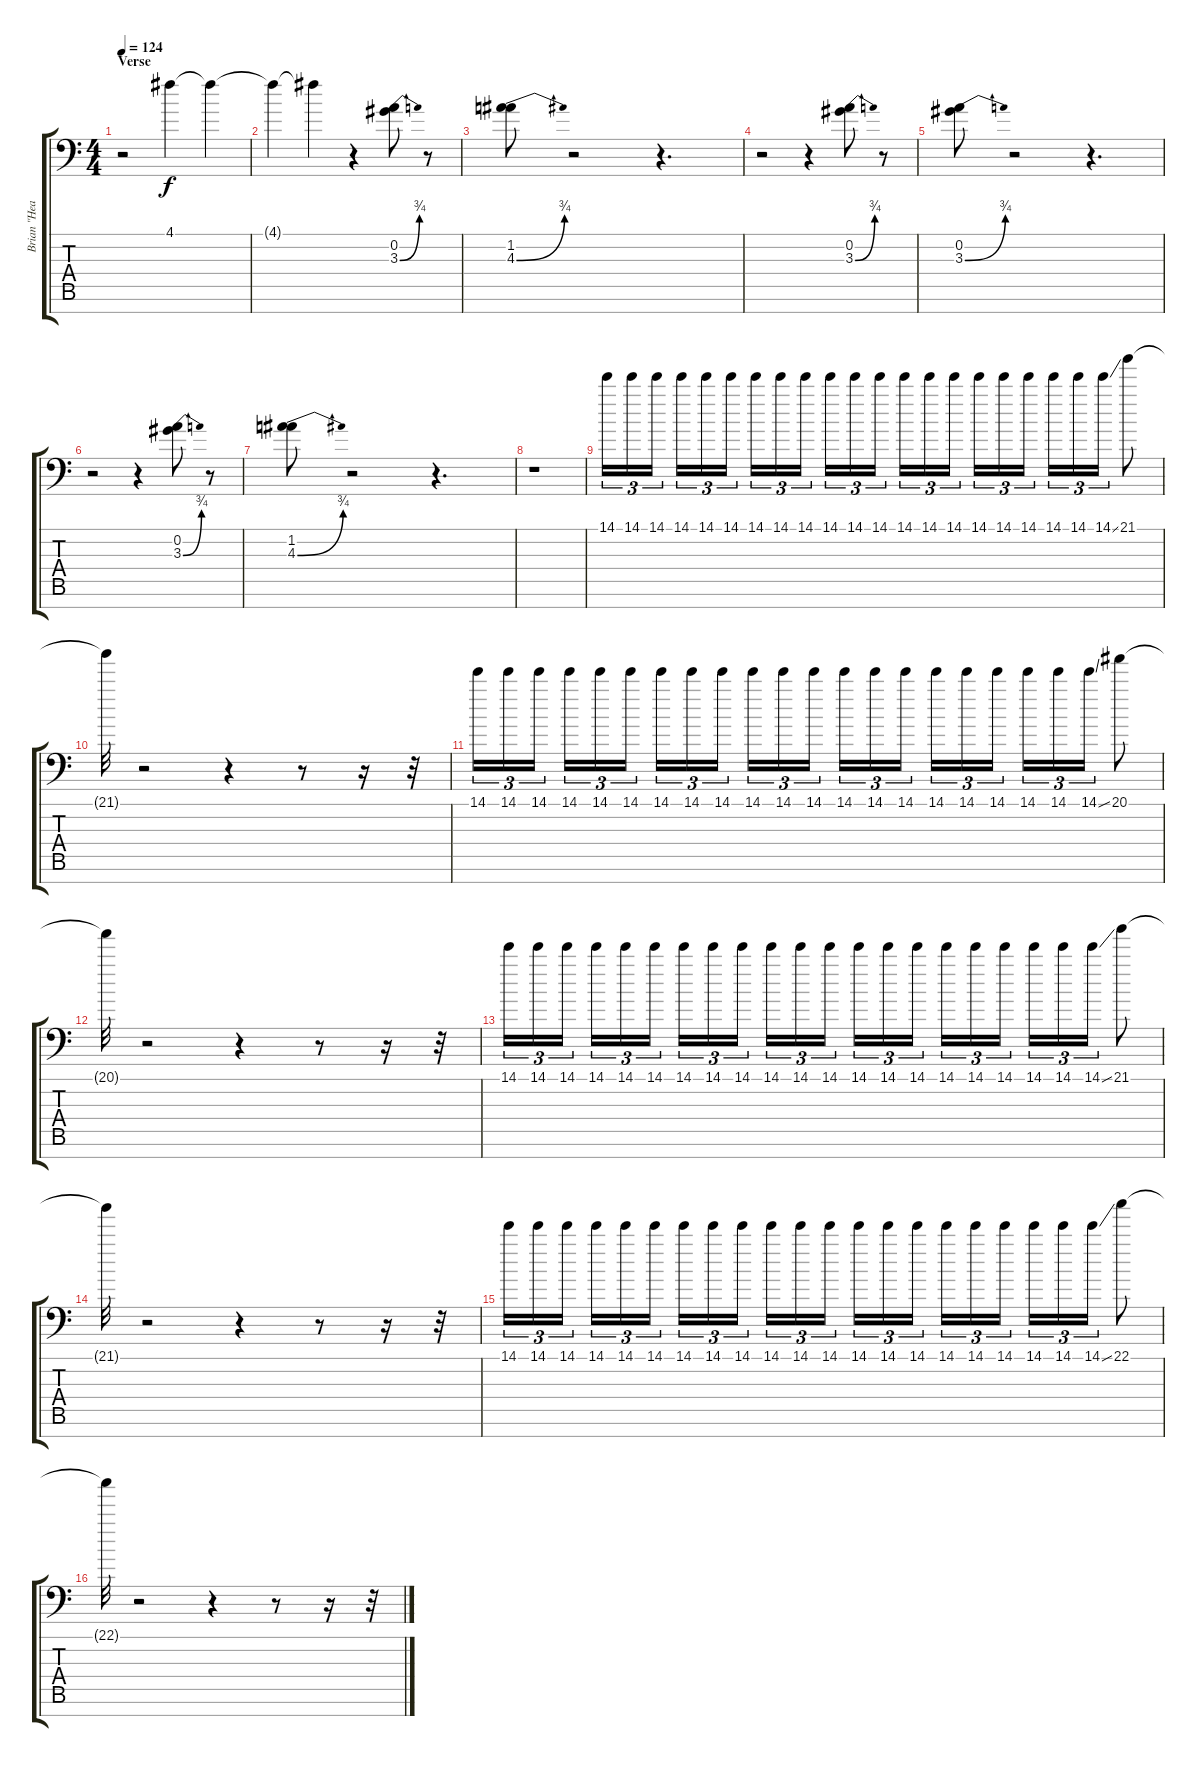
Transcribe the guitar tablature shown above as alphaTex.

\track ("Brian \"Head\" Welch" "Brian \"Hea") {instrument distortionguitar}
\staff {score tabs}
\tuning (D4 A3 F3 C3 G2 D2 A1) {hide}
\ts (4 4)
\section ("" "Verse")
\tempo 124
\clef f4
\ks c
r.2{dy f} 4.1.4{volume 2 instrument violin} 4.1{t}.4{volume 4} |
4.1{t}.4{volume 6} 4.1{t}.4{volume 8} r.4 (0.2 3.3{be (bend 0 0 60 3)}).8{volume 13 instrument distortionguitar} r.8 |
(1.2 4.3{be (bend 0 0 60 3)}).8 r.2 r.4{d} |
r.2 r.4 (0.2 3.3{be (bend 0 0 60 3)}).8 r.8 |
(0.2 3.3{be (bend 0 0 60 3)}).8 r.2 r.4{d} |
r.2 r.4 (0.2 3.3{be (bend 0 0 60 3)}).8 r.8 |
(1.2 4.3{be (bend 0 0 60 3)}).8 r.2 r.4{d} |
r.1 |
14.1.16{tu (3 2)} 14.1.16{tu (3 2)} 14.1.16{tu (3 2)} 14.1.16{tu (3 2)} 14.1.16{tu (3 2)} 14.1.16{tu (3 2)} 14.1.16{tu (3 2)} 14.1.16{tu (3 2)} 14.1.16{tu (3 2)} 14.1.16{tu (3 2)} 14.1.16{tu (3 2)} 14.1.16{tu (3 2)} 14.1.16{tu (3 2)} 14.1.16{tu (3 2)} 14.1.16{tu (3 2)} 14.1.16{tu (3 2)} 14.1.16{tu (3 2)} 14.1.16{tu (3 2)} 14.1.16{tu (3 2)} 14.1.16{tu (3 2)} 14.1{ss}.16{tu (3 2)} 21.1.8 |
21.1{t}.32 r.2 r.4 r.8 r.16 r.32 |
14.1.16{tu (3 2)} 14.1.16{tu (3 2)} 14.1.16{tu (3 2)} 14.1.16{tu (3 2)} 14.1.16{tu (3 2)} 14.1.16{tu (3 2)} 14.1.16{tu (3 2)} 14.1.16{tu (3 2)} 14.1.16{tu (3 2)} 14.1.16{tu (3 2)} 14.1.16{tu (3 2)} 14.1.16{tu (3 2)} 14.1.16{tu (3 2)} 14.1.16{tu (3 2)} 14.1.16{tu (3 2)} 14.1.16{tu (3 2)} 14.1.16{tu (3 2)} 14.1.16{tu (3 2)} 14.1.16{tu (3 2)} 14.1.16{tu (3 2)} 14.1{ss}.16{tu (3 2)} 20.1.8 |
20.1{t}.32 r.2 r.4 r.8 r.16 r.32 |
14.1.16{tu (3 2)} 14.1.16{tu (3 2)} 14.1.16{tu (3 2)} 14.1.16{tu (3 2)} 14.1.16{tu (3 2)} 14.1.16{tu (3 2)} 14.1.16{tu (3 2)} 14.1.16{tu (3 2)} 14.1.16{tu (3 2)} 14.1.16{tu (3 2)} 14.1.16{tu (3 2)} 14.1.16{tu (3 2)} 14.1.16{tu (3 2)} 14.1.16{tu (3 2)} 14.1.16{tu (3 2)} 14.1.16{tu (3 2)} 14.1.16{tu (3 2)} 14.1.16{tu (3 2)} 14.1.16{tu (3 2)} 14.1.16{tu (3 2)} 14.1{ss}.16{tu (3 2)} 21.1.8 |
21.1{t}.32 r.2 r.4 r.8 r.16 r.32 |
14.1.16{tu (3 2)} 14.1.16{tu (3 2)} 14.1.16{tu (3 2)} 14.1.16{tu (3 2)} 14.1.16{tu (3 2)} 14.1.16{tu (3 2)} 14.1.16{tu (3 2)} 14.1.16{tu (3 2)} 14.1.16{tu (3 2)} 14.1.16{tu (3 2)} 14.1.16{tu (3 2)} 14.1.16{tu (3 2)} 14.1.16{tu (3 2)} 14.1.16{tu (3 2)} 14.1.16{tu (3 2)} 14.1.16{tu (3 2)} 14.1.16{tu (3 2)} 14.1.16{tu (3 2)} 14.1.16{tu (3 2)} 14.1.16{tu (3 2)} 14.1{ss}.16{tu (3 2)} 22.1.8 |
22.1{t}.32 r.2 r.4 r.8 r.16 r.32
